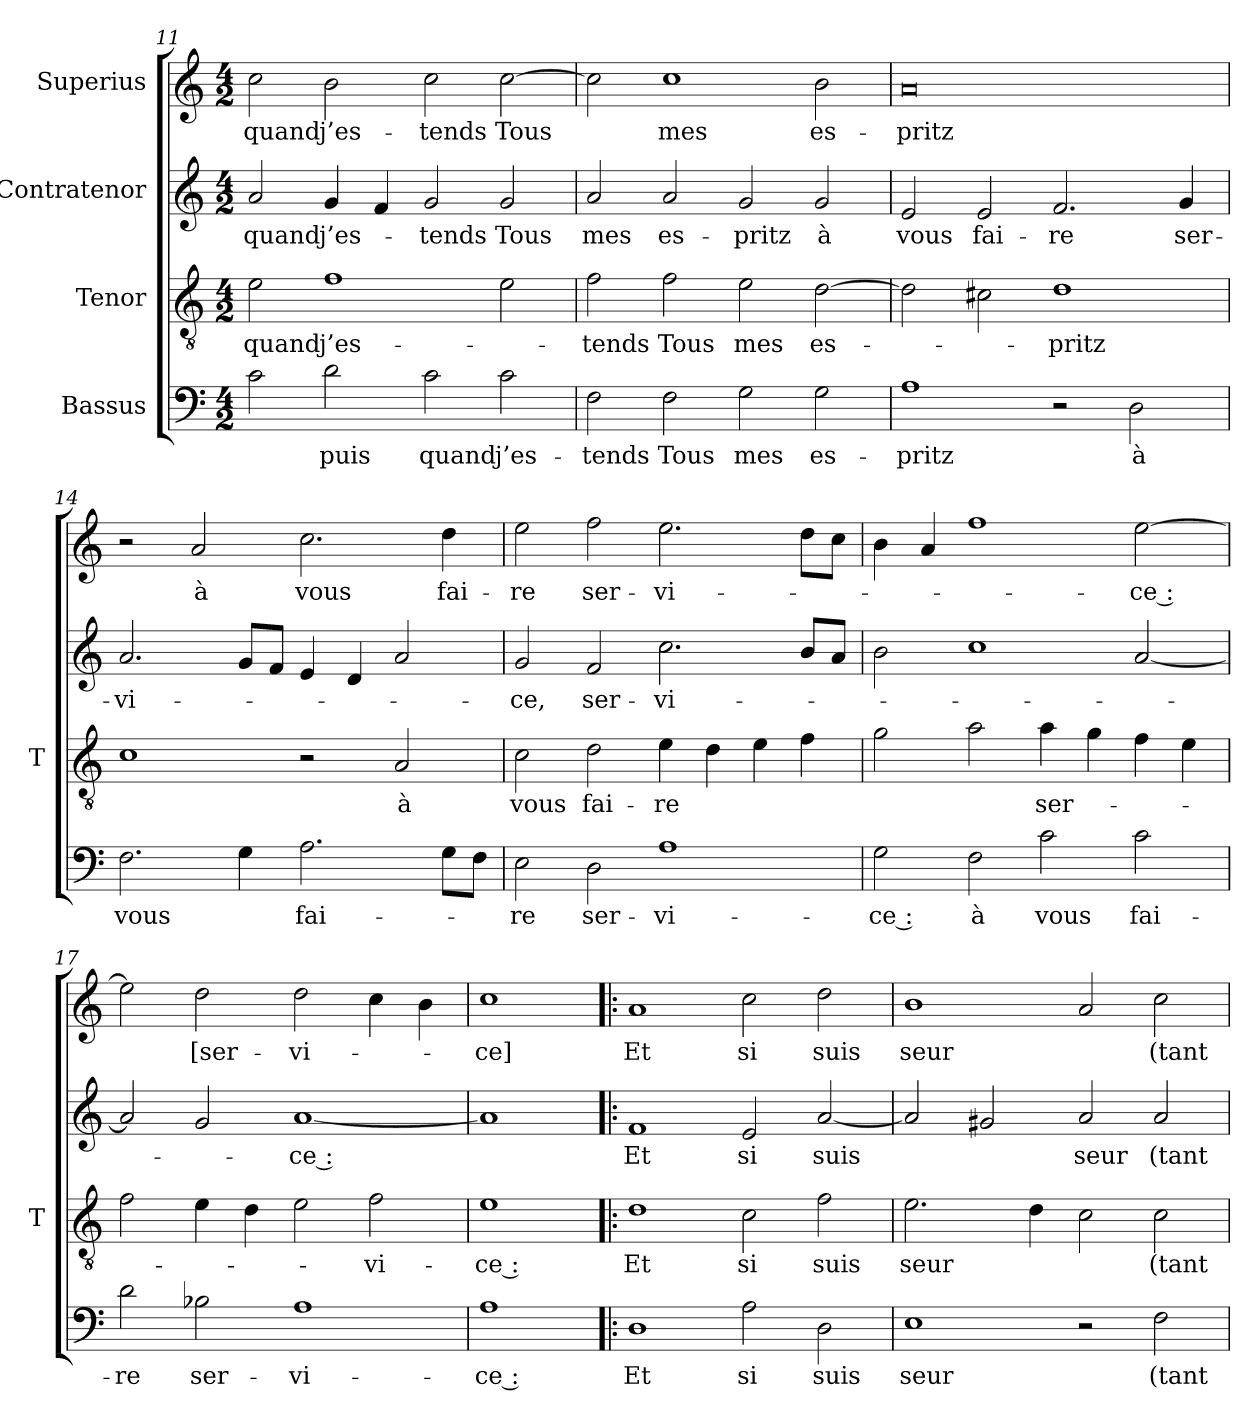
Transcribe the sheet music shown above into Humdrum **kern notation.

**kern	**text	**kern	**text	**kern	**text	**kern	**text
*part4	*part4	*part3	*part3	*part2	*part2	*part1	*part1
*staff4	*staff4	*staff3	*staff3	*staff2	*staff2	*staff1	*staff1
*I"Bassus	*	*I"Tenor	*	*I"Contratenor	*	*I"Superius	*
*	*	*I'T	*	*	*	*	*
*clefF4	*	*clefGv2	*	*clefG2	*	*clefG2	*
*k[]	*	*k[]	*	*k[]	*	*k[]	*
*M4/2	*	*M4/2	*	*M4/2	*	*M4/2	*
=11	=11	=11	=11	=11	=11	=11	=11
2c	.	2e	-quand	2a	-quand	2cc	-quand
2d	-puis	1f	j’es-	4g	j’es-	2b	j’es-
.	.	.	.	4f	.	.	.
2c	-quand	.	.	2g	-tends	2cc	-tends
2c	j’es-	2e	.	2g	-Tous	[2cc	-Tous
=12	=12	=12	=12	=12	=12	=12	=12
2F	-tends	2f	-tends	2a	-mes	2cc]	.
2F	-Tous	2f	-Tous	2a	es-	1cc	-mes
2G	-mes	2e	-mes	2g	-pritz	.	.
2G	es-	[2d	es-	2g	-à	2b	es-
=13	=13	=13	=13	=13	=13	=13	=13
1A	-pritz	2d]	.	2e	-vous	0a	-pritz
.	.	2c#X	.	2e	fai-	.	.
2r	.	1d	-pritz	2.f	-re	.	.
2D	-à	.	.	.	.	.	.
.	.	.	.	4g	ser-	.	.
=14	=14	=14	=14	=14	=14	=14	=14
2.F	-vous	1c	.	2.a	vi-	2r	.
.	.	.	.	.	.	2a	-à
4G	.	.	.	8gL	.	.	.
.	.	.	.	8fJ	.	.	.
2.A	fai-	2r	.	4e	.	2.cc	-vous
.	.	.	.	4d	.	.	.
.	.	2A	-à	2a	.	.	.
8GL	.	.	.	.	.	4dd	fai-
8FJ	.	.	.	.	.	.	.
=15	=15	=15	=15	=15	=15	=15	=15
2E	-re	2c	-vous	2g	-ce,	2ee	-re
2D	ser-	2d	fai-	2f	ser-	2ff	ser-
1A	vi-	4e	-re	2.cc	vi-	2.ee	vi-
.	.	4d	.	.	.	.	.
.	.	4e	.	.	.	.	.
.	.	4f	.	8bL	.	8ddL	.
.	.	.	.	8aJ	.	8ccJ	.
=16	=16	=16	=16	=16	=16	=16	=16
2G	-ce :	2g	.	2b	.	4b	.
.	.	.	.	.	.	4a	.
2F	-à	2a	.	1cc	.	1ff	.
2c	-vous	4a	ser-	.	.	.	.
.	.	4g	.	.	.	.	.
2c	fai-	4f	.	[2a	.	[2ee	-ce :
.	.	4e	.	.	.	.	.
=17	=17	=17	=17	=17	=17	=17	=17
2d	-re	2f	.	2a]	.	2ee]	.
2B-X	ser-	4e	.	2g	.	2dd	[ser-
.	.	4d	.	.	.	.	.
1A	vi-	2e	.	[1a	-ce :	2dd	vi-
.	.	2f	vi-	.	.	4cc	.
.	.	.	.	.	.	4b	.
=18	=18	=18	=18	=18	=18	=18	=18
1A	-ce :	1e	-ce :	1a]	.	1cc	-ce]
=19!|:	=19!|:	=19!|:	=19!|:	=19!|:	=19!|:	=19!|:	=19!|:
1D	-Et	1d	-Et	1f	-Et	1a	-Et
2A	-si	2c	-si	2e	-si	2cc	-si
2D	-suis	2f	-suis	[2a	-suis	2dd	-suis
=20	=20	=20	=20	=20	=20	=20	=20
1E	-seur	2.e	-seur	2a]	.	1b	-seur
.	.	.	.	2g#X	.	.	.
.	.	4d	.	.	.	.	.
2r	.	2c	.	2a	-seur	2a	.
2F	-(tant	2c	-(tant	2a	-(tant	2cc	-(tant
=	=	=	=	=	=	=	=
*-	*-	*-	*-	*-	*-	*-	*-
